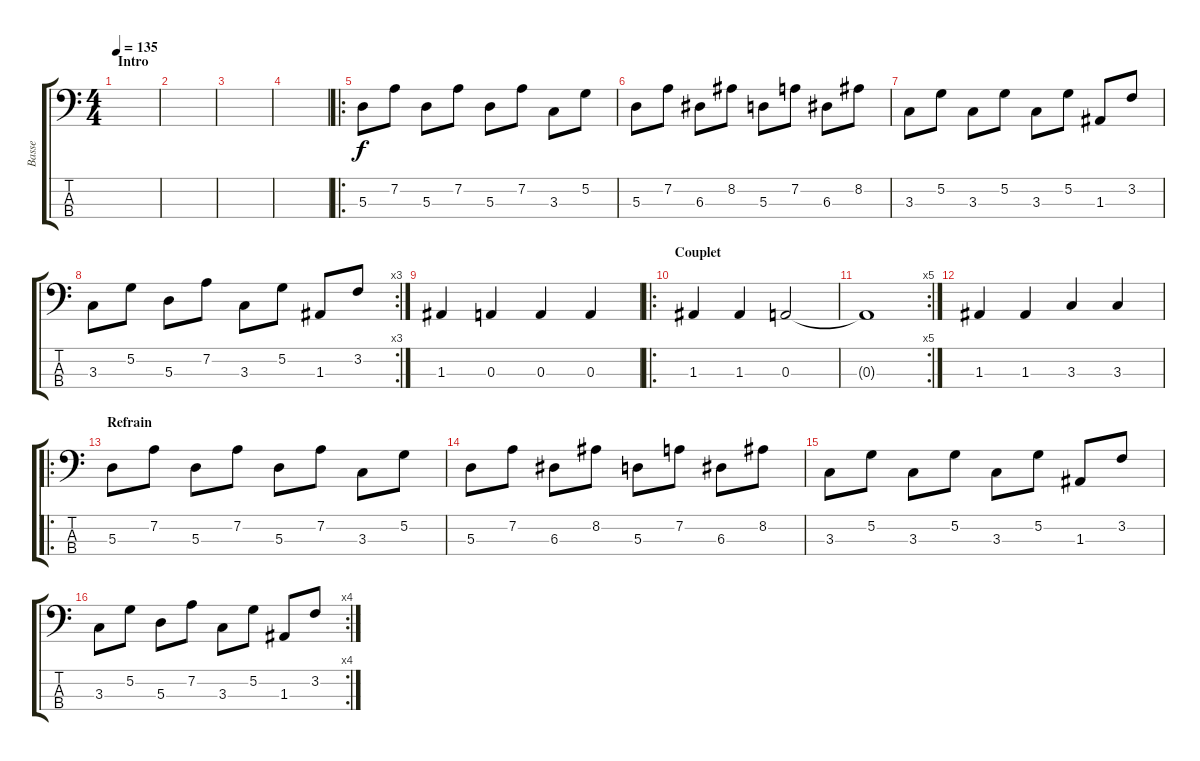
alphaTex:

\track ("Basse" "Basse") {instrument electricbassfinger}
\staff {score tabs}
\tuning (G2 D2 A1 E1) {hide}
\ts (4 4)
\section ("" "Intro")
\tempo 135
\clef f4
\ks c
|
|
|
|
\ro
5.3.8 7.2.8 5.3.8 7.2.8 5.3.8 7.2.8 3.3.8 5.2.8 |
5.3.8 7.2.8 6.3.8 8.2.8 5.3.8 7.2.8 6.3.8 8.2.8 |
3.3.8 5.2.8 3.3.8 5.2.8 3.3.8 5.2.8 1.3.8 3.2.8 |
\rc 3
3.3.8 5.2.8 5.3.8 7.2.8 3.3.8 5.2.8 1.3.8 3.2.8 |
1.3.4 0.3.4 0.3.4 0.3.4 |
\ro
\section ("" "Couplet")
1.3.4 1.3.4 0.3.2 |
\rc 5
0.3{t}.1 |
1.3.4 1.3.4 3.3.4 3.3.4 |
\ro
\section ("" "Refrain")
5.3.8 7.2.8 5.3.8 7.2.8 5.3.8 7.2.8 3.3.8 5.2.8 |
5.3.8 7.2.8 6.3.8 8.2.8 5.3.8 7.2.8 6.3.8 8.2.8 |
3.3.8 5.2.8 3.3.8 5.2.8 3.3.8 5.2.8 1.3.8 3.2.8 |
\rc 4
3.3.8 5.2.8 5.3.8 7.2.8 3.3.8 5.2.8 1.3.8 3.2.8
